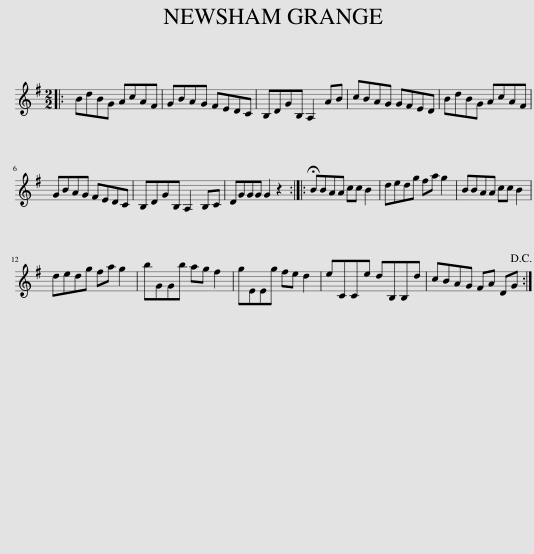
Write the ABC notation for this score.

X:1
L:1/8
M:2/2
I:linebreak $
K:G
V:1 treble
V:1
|: BdBG AcAF | GBAG FEDC | B,DGB, A,2 AB | cBAG GFED | BdBG AcAF |$ %5
 GBAG FEDC | B,DGB, A,2 B,C | DGGG G2 z2 :: !fermata!BBAA cc B2 | dedg fa g2 | %10
 BBAA cc B2 |$ dedg fa g2 | bGGb ag f2 | gEEg fe d2 | eCCe dB,B,d | %15
 cBAG FA DG!D.C.! :| %16
